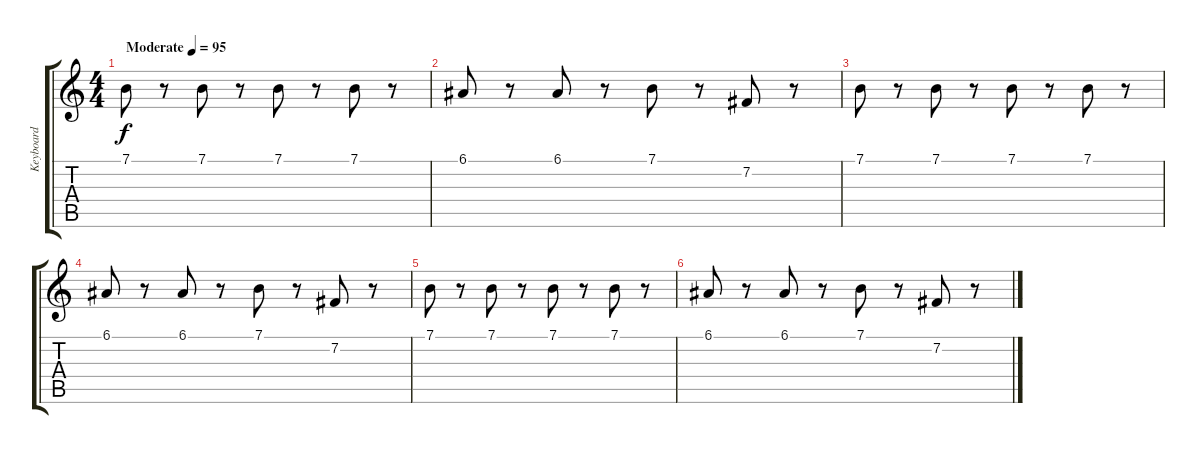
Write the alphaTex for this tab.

\track ("Keyboard" "Keyboard") {instrument tremolostrings}
\staff {score tabs}
\tuning (E4 B3 G3 D3 A2 E2) {hide}
\ts (4 4)
\tempo (95 "Moderate")
\clef g2
\ks c
7.1.8{dy f instrument tremolostrings} r.8 7.1.8 r.8 7.1.8 r.8 7.1.8 r.8 |
6.1.8 r.8 6.1.8 r.8 7.1.8 r.8 7.2.8 r.8 |
7.1.8 r.8 7.1.8 r.8 7.1.8 r.8 7.1.8 r.8 |
6.1.8 r.8 6.1.8 r.8 7.1.8 r.8 7.2.8 r.8 |
7.1.8 r.8 7.1.8 r.8 7.1.8 r.8 7.1.8 r.8 |
6.1.8 r.8 6.1.8 r.8 7.1.8 r.8 7.2.8 r.8
